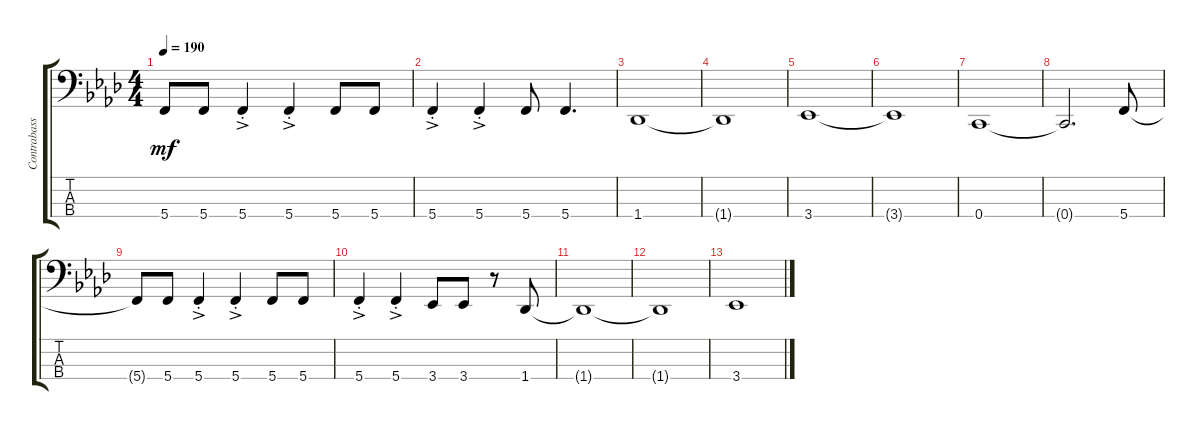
\track ("Contrabass " "Contrabass") {instrument cello}
\staff {score tabs}
\tuning (A3 D3 G2 C2) {hide}
\ts (4 4)
\tempo 190
\clef f4
\ks ab
5.4{t}.8{dy mf} 5.4.8 5.4{ac st}.4 5.4{ac st}.4 5.4.8 5.4.8 |
5.4{ac st}.4 5.4{ac st}.4 5.4.8 5.4.4{d} |
1.4.1 |
1.4{t}.1 |
3.4.1 |
3.4{t}.1 |
0.4.1 |
0.4{t}.2{d} 5.4.8 |
5.4{t}.8 5.4.8 5.4{ac st}.4 5.4{ac st}.4 5.4.8 5.4.8 |
5.4{ac st}.4 5.4{ac st}.4 3.4.8 3.4.8 r.8 1.4.8 |
1.4{t}.1 |
1.4{t}.1 |
3.4.1
